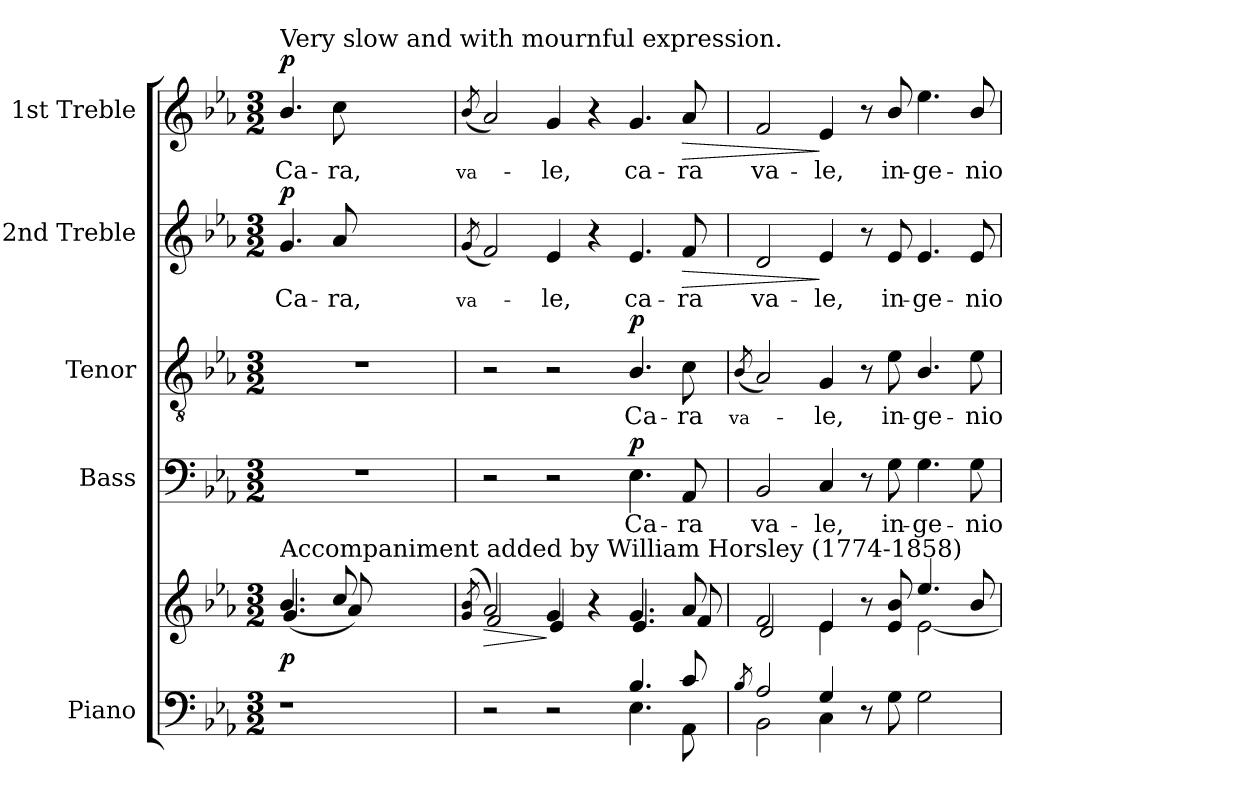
**kern	**kern	**dynam	**kern	**text	**dynam	**kern	**text	**dynam	**kern	**text	**dynam	**kern	**text	**dynam
*part5	*part5	*part5	*part4	*part4	*part4	*part3	*part3	*part3	*part2	*part2	*part2	*part1	*part1	*part1
*staff6	*staff5	*staff5/6	*staff4	*staff4	*staff4	*staff3	*staff3	*staff3	*staff2	*staff2	*staff2	*staff1	*staff1	*staff1
*I"Piano	*	*	*I"Bass	*	*	*I"Tenor	*	*	*I"2nd Treble	*	*	*I"1st Treble	*	*
*I'Pno.	*	*	*I'B.	*	*	*I'T.	*	*	*	*	*	*I'S.	*	*
!!LO:PB:g=z
*clefF4	*clefG2	*	*clefF4	*	*	*clefGv2	*	*	*clefG2	*	*	*clefG2	*	*
*	*	*	*	*	*	*ITrd7c12	*	*	*	*	*	*	*	*
*k[b-e-a-]	*k[b-e-a-]	*	*k[b-e-a-]	*	*	*k[b-e-a-]	*	*	*k[b-e-a-]	*	*	*k[b-e-a-]	*	*
*c:	*c:	*	*c:	*	*	*c:	*	*	*c:	*	*	*c:	*	*
*M3/2	*M3/2	*	*M3/2	*	*	*M3/2	*	*	*M3/2	*	*	*M3/2	*	*
*MM104	*MM104	*	*MM104	*	*	*MM104	*	*	*MM104	*	*	*MM104	*	*
=1	=1	=1	=1	=1	=1	=1	=1	=1	=1	=1	=1	=1	=1	=1
!LO:N:vis=1	!	!	!LO:N:vis=1	!	!	!LO:N:vis=1	!	!	!	!	!	!	!	!
*	*^	*	*	*	*	*	*	*	*	*	*	*	*	*
!	!	!	!	!	!	!	!	!	!	!	!LO:LY:b:color=#000000	!	!	!	!
!	!	!	!	!	!	!	!	!	!	!	!	!	!LO:TX:a:t=Very slow and with mournful expression.	!	!
!	!LO:TX:a:t=Accompaniment added by William Horsley (1774-1858)	!	!	!	!	!	!	!	!	!	!	!	!	!	!
!	!	!	!	!	!	!	!	!	!	!	!	!	!	!LO:LY:b:color=#000000	!
2r	4.b-i/	(4.gi/	p	1.r	.	.	1.r	.	.	4.gi/	Ca-	p	4.b-i/	Ca-	p
!	!	!	!	!	!	!	!	!	!	!	!LO:LY:b:color=#000000	!	!	!	!
!	!	!	!	!	!	!	!	!	!	!	!	!	!	!LO:LY:b:color=#000000	!
.	8cci/	8a-i/)	.	.	.	.	.	.	.	8a-i/	-ra,	.	8cci\	-ra,	.
1ryy	1ryy	1ryy	.	.	.	.	.	.	.	1ryy	.	.	1ryy	.	.
=2	=2	=2	=2	=2	=2	=2	=2	=2	=2	=2	=2	=2	=2	=2	=2
!	!	!	!	!	!	!	!	!	!	!	!	!	!	!LO:LY:b:color=#000000	!
!	!	!	!	!	!	!	!	!	!	!	!LO:LY:b:color=#000000	!	!	!	!
.	(8qgi/ 8qb-i	.	.	.	.	.	.	.	.	(8qgi/	va-	.	(8qb-i/	va-	.
*^	*	*	*	*	*	*	*	*	*	*	*	*	*	*	*
!	!	!	!	!LO:HP:b	!	!	!	!	!	!	!	!	!	!	!	!
2r	2ryy	2a-i/)	2fi/	>	2r	.	.	2r	.	.	2fi/)	.	.	2a-i/)	.	.
!	!	!	!	!	!	!	!	!	!	!	!	!LO:LY:b:color=#000000	!	!	!	!
!	!	!	!	!	!	!	!	!	!	!	!	!	!	!	!LO:LY:b:color=#000000	!
2r	2ryy	4gi/	4e-i/	]	2r	.	.	2r	.	.	4e-i/	-le,	.	4gi/	-le,	.
.	.	4r	4ryy	.	.	.	.	.	.	.	4r	.	.	4r	.	.
!	!	!	!	!	!	!LO:LY:b:color=#000000	!	!	!	!	!	!	!	!	!	!
!	!	!	!	!	!	!	!	!	!LO:LY:b:color=#000000	!	!	!	!	!	!	!
!	!	!	!	!	!	!	!	!	!	!	!	!LO:LY:b:color=#000000	!	!	!	!
!	!	!	!	!	!	!	!	!	!	!	!	!	!	!	!LO:LY:b:color=#000000	!
4.B-i/	4.E-i\	4.gi/	4.e-i/	.	4.E-i\	Ca-	p	4.BB-i/	Ca-	p	4.e-i/	ca-	.	4.gi/	ca-	.
!	!	!	!	!	!	!LO:LY:b:color=#000000	!	!	!	!	!	!	!	!	!	!
!	!	!	!	!	!	!	!	!	!LO:LY:b:color=#000000	!	!	!	!	!	!	!
!	!	!	!	!	!	!	!	!	!	!	!	!LO:LY:b:color=#000000	!LO:HP:b	!	!	!
!	!	!	!	!	!	!	!	!	!	!	!	!	!	!	!LO:LY:b:color=#000000	!LO:HP:b
8ci/	8AA-i\	8a-i/	8fi/	.	8AA-i/	-ra	.	8Ci\	-ra	.	8fi/	-ra	>	8a-i/	-ra	>
=3	=3	=3	=3	=3	=3	=3	=3	=3	=3	=3	=3	=3	=3	=3	=3	=3
!	!	!	!	!	!	!	!	!	!LO:LY:b:color=#000000	!	!	!	!	!	!	!
8qB-i/	.	.	.	.	.	.	.	(8qBB-i/	va-	.	.	.	.	.	.	.
!	!	!	!	!	!	!LO:LY:b:color=#000000	!	!	!	!	!	!	!	!	!	!
!	!	!	!	!	!	!	!	!	!	!	!	!LO:LY:b:color=#000000	!	!	!	!
!	!	!	!	!	!	!	!	!	!	!	!	!	!	!	!LO:LY:b:color=#000000	!
2A-i/	2BB-i\	2fi/	2di/	.	2BB-i/	va-	.	2AA-i/)	.	.	2di/	va-	.	2fi/	va-	.
!	!	!	!	!	!	!LO:LY:b:color=#000000	!	!	!	!	!	!	!	!	!	!
!	!	!	!	!	!	!	!	!	!LO:LY:b:color=#000000	!	!	!	!	!	!	!
!	!	!	!	!	!	!	!	!	!	!	!	!LO:LY:b:color=#000000	!	!	!	!
!	!	!	!	!	!	!	!	!	!	!	!	!	!	!	!LO:LY:b:color=#000000	!
4Gi/	4Ci\	4e-i/	4e-i\	.	4Ci/	-le,	.	4GGi/	-le,	.	4e-i/	-le,	]	4e-i/	-le,	]
8r	8ryy	8r	8ryy	.	8r	.	.	8r	.	.	8r	.	.	8r	.	.
!	!	!	!	!	!	!LO:LY:b:color=#000000	!	!	!	!	!	!	!	!	!	!
!	!	!	!	!	!	!	!	!	!LO:LY:b:color=#000000	!	!	!	!	!	!	!
!	!	!	!	!	!	!	!	!	!	!	!	!LO:LY:b:color=#000000	!	!	!	!
!	!	!	!	!	!	!	!	!	!	!	!	!	!	!	!LO:LY:b:color=#000000	!
8ryy	8Gi\	8e-i/ 8b-i	8ryy	.	8Gi\	in-	.	8E-i\	in-	.	8e-i/	in-	.	8b-i/	in-	.
!	!	!	!	!	!	!LO:LY:b:color=#000000	!	!	!	!	!	!	!	!	!	!
!	!	!	!	!	!	!	!	!	!LO:LY:b:color=#000000	!	!	!	!	!	!	!
!	!	!	!	!	!	!	!	!	!	!	!	!LO:LY:b:color=#000000	!	!	!	!
!	!	!	!	!	!	!	!	!	!	!	!	!	!	!	!LO:LY:b:color=#000000	!
2ryy	2Gi\	4.ee-i/	[2e-i\	.	4.Gi\	-ge-	.	4.BB-i/	-ge-	.	4.e-i/	-ge-	.	4.ee-i\	-ge-	.
!	!	!	!	!	!	!LO:LY:b:color=#000000	!	!	!	!	!	!	!	!	!	!
!	!	!	!	!	!	!	!	!	!LO:LY:b:color=#000000	!	!	!	!	!	!	!
!	!	!	!	!	!	!	!	!	!	!	!	!LO:LY:b:color=#000000	!	!	!	!
!	!	!	!	!	!	!	!	!	!	!	!	!	!	!	!LO:LY:b:color=#000000	!
.	.	8b-i/	.	.	8Gi\	-nio	.	8E-i\	-nio	.	8e-i/	-nio	.	8b-i/	-nio	.
*v	*v	*	*	*	*	*	*	*	*	*	*	*	*	*	*	*
*	*v	*v	*	*	*	*	*	*	*	*	*	*	*	*	*
=	=	=	=	=	=	=	=	=	=	=	=	=	=	=
*-	*-	*-	*-	*-	*-	*-	*-	*-	*-	*-	*-	*-	*-	*-
